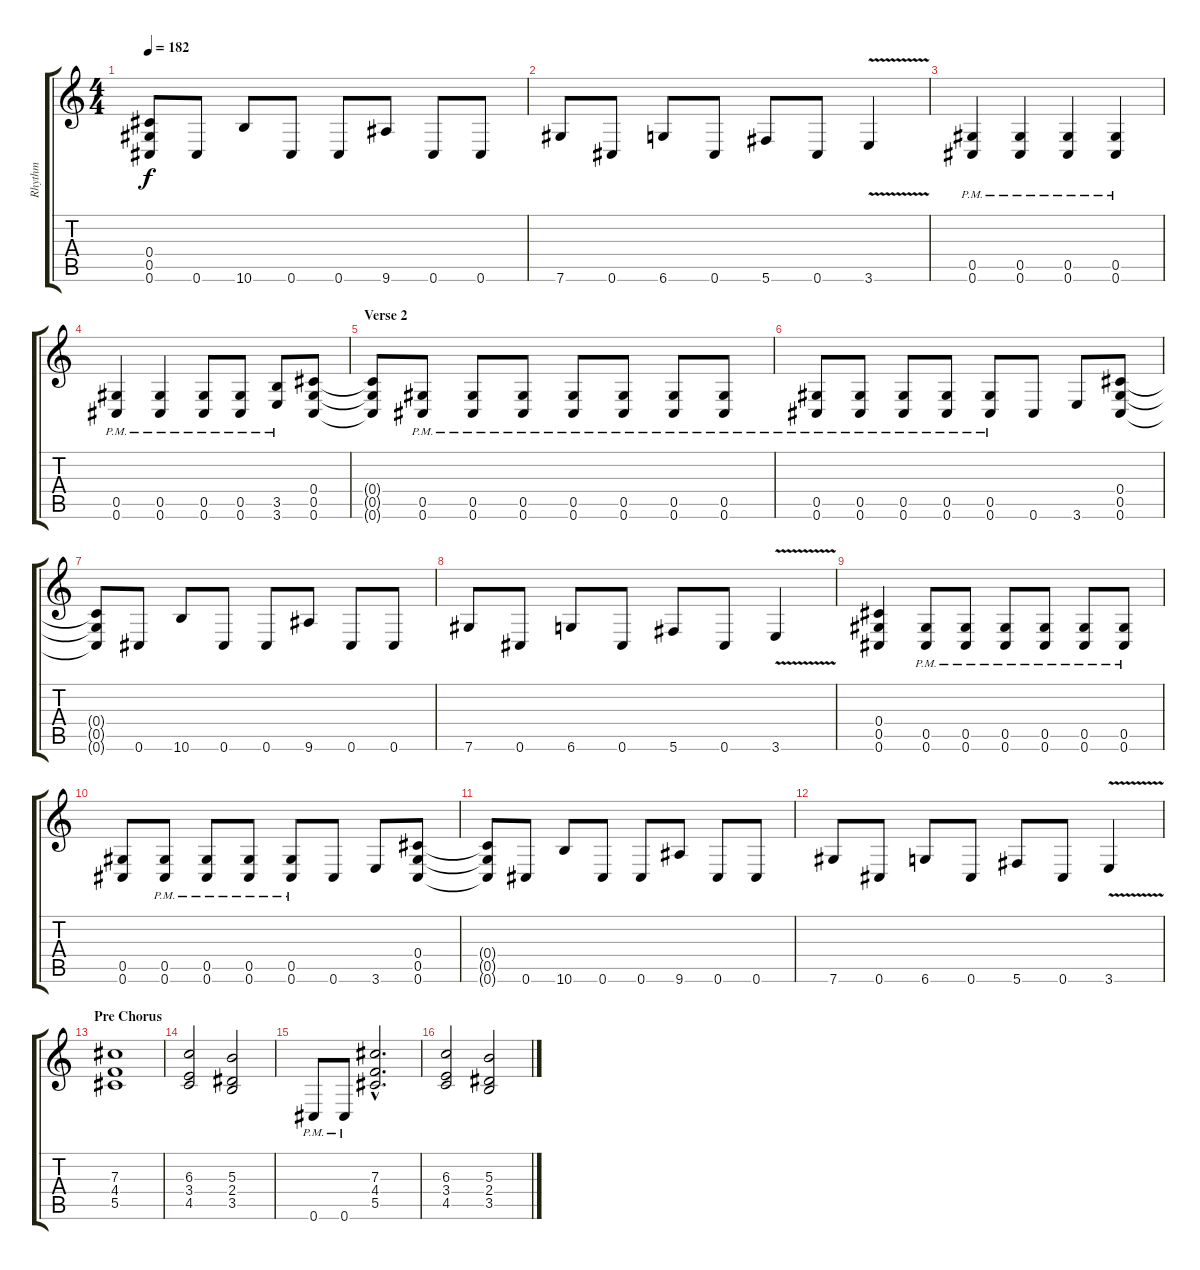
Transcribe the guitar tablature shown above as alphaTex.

\track ("Rhythm" "Rhythm") {instrument distortionguitar}
\staff {score tabs}
\tuning (Eb4 Bb3 Gb3 Db3 Ab2 Db2) {hide}
\ts (4 4)
\tempo 182
\clef g2
\ks c
(0.4{t} 0.5{t} 0.6{t}).8{dy f} 0.6.8 10.6.8 0.6.8 0.6.8 9.6.8 0.6.8 0.6.8 |
7.6.8 0.6.8 6.6.8 0.6.8 5.6.8 0.6.8 3.6{v}.4 |
(0.5{pm} 0.6{pm}).4 (0.5{pm} 0.6{pm}).4 (0.5{pm} 0.6{pm}).4 (0.5{pm} 0.6{pm}).4 |
(0.5{pm} 0.6{pm}).4 (0.5{pm} 0.6{pm}).4 (0.5{pm} 0.6{pm}).8 (0.5{pm} 0.6{pm}).8 (3.5{pm} 3.6{pm}).8 (0.4 0.5 0.6).8 |
\section ("" "Verse 2")
(0.4{t} 0.5{t} 0.6{t}).8 (0.5{pm} 0.6{pm}).8 (0.5{pm} 0.6{pm}).8 (0.5{pm} 0.6{pm}).8 (0.5{pm} 0.6{pm}).8 (0.5{pm} 0.6{pm}).8 (0.5{pm} 0.6{pm}).8 (0.5{pm} 0.6{pm}).8 |
(0.5{pm} 0.6{pm}).8 (0.5{pm} 0.6{pm}).8 (0.5{pm} 0.6{pm}).8 (0.5{pm} 0.6{pm}).8 (0.5{pm} 0.6{pm}).8 0.6.8 3.6.8 (0.4 0.5 0.6).8 |
(0.4{t} 0.5{t} 0.6{t}).8 0.6.8 10.6.8 0.6.8 0.6.8 9.6.8 0.6.8 0.6.8 |
7.6.8 0.6.8 6.6.8 0.6.8 5.6.8 0.6.8 3.6{v}.4 |
(0.4 0.5 0.6).4 (0.5{pm} 0.6{pm}).8 (0.5{pm} 0.6{pm}).8 (0.5{pm} 0.6{pm}).8 (0.5{pm} 0.6{pm}).8 (0.5{pm} 0.6{pm}).8 (0.5{pm} 0.6{pm}).8 |
(0.5 0.6).8 (0.5{pm} 0.6{pm}).8 (0.5{pm} 0.6{pm}).8 (0.5{pm} 0.6{pm}).8 (0.5{pm} 0.6{pm}).8 0.6.8 3.6.8 (0.4 0.5 0.6).8 |
(0.4{t} 0.5{t} 0.6{t}).8 0.6.8 10.6.8 0.6.8 0.6.8 9.6.8 0.6.8 0.6.8 |
7.6.8 0.6.8 6.6.8 0.6.8 5.6.8 0.6.8 3.6{v}.4 |
\section ("" "Pre Chorus")
(7.3 4.4 5.5).1 |
(6.3 3.4 4.5).2 (5.3 2.4 3.5).2 |
0.6{pm}.8 0.6{pm}.8 (7.3{hac} 4.4{hac} 5.5{hac}).2{d} |
(6.3 3.4 4.5).2 (5.3 2.4 3.5).2
